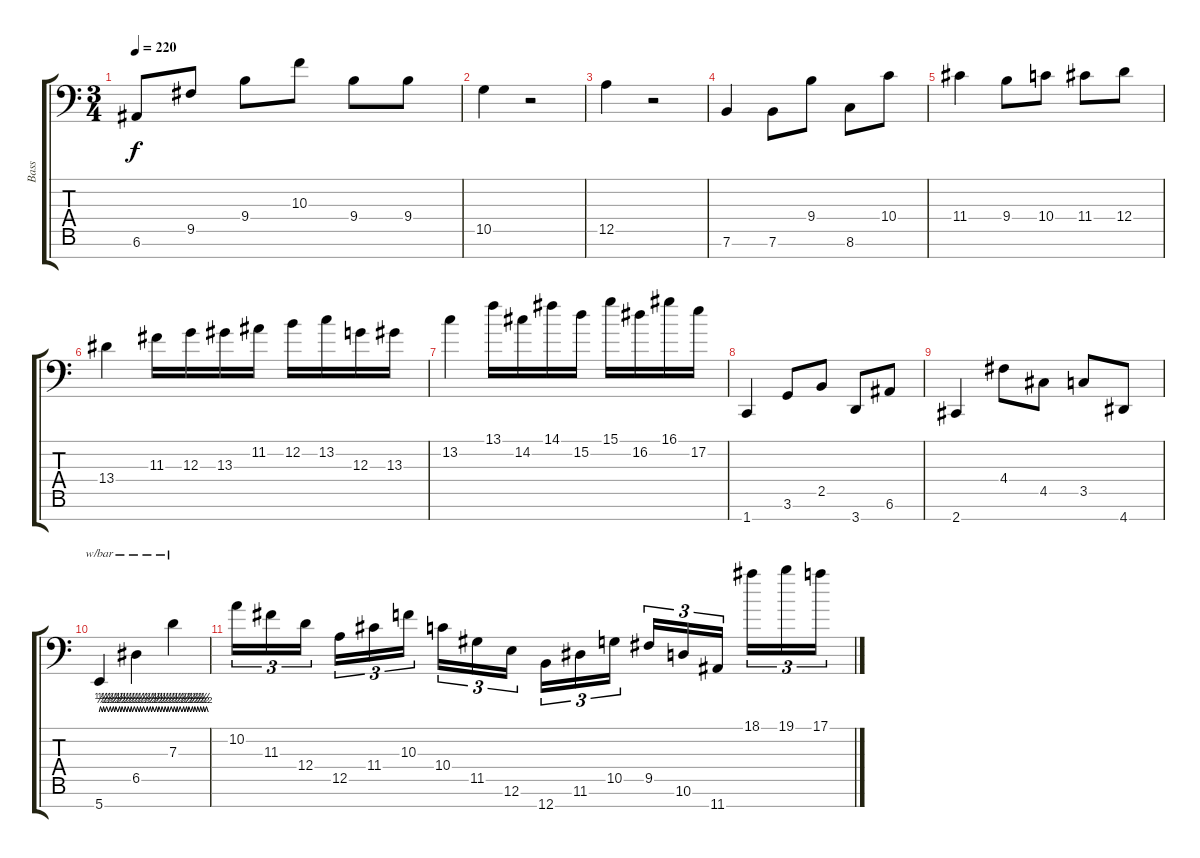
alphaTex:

\track ("Bass" "Bass") {instrument slapbass1}
\staff {score tabs}
\tuning (E3 B2 G2 D2 A1 E1 B0) {hide}
\ts (3 4)
\tempo 220
\clef f4
\ks c
6.6.8{dy f} 9.5.8 9.4.8 10.3.8 9.4.8 9.4.8 |
10.5.4 r.2 |
12.5.4 r.2 |
7.6.4 7.6.8 9.4.8 8.6.8 10.4.8 |
11.4.4 9.4.8 10.4.8 11.4.8 12.4.8 |
13.4.4 11.3.16 12.3.16 13.3.16 11.2.16 12.2.16 13.2.16 12.3.16 13.3.16 |
13.2.4 13.1.16 14.2.16 14.1.16 15.2.16 15.1.16 16.2.16 16.1.16 17.2.16 |
1.7.4 3.6.8 2.5.8 3.7.8 6.6.8 |
2.7.4 4.4.8 4.5.8 3.5.8 4.7.8 |
5.7.4{tbe (custom default 0 0 2 2 5 0 7 2 9 0 12 2 15 0 18 2 20 0 23 2 25 0 27 2 30 0 33 2 35 0 37 2 40 0 42 2 45 0 47 2 50 0 52 2 54 0 57 2 60 0)} 6.5.4{tbe (custom default 0 0 2 2 5 0 7 2 9 0 12 2 15 0 18 2 20 0 23 2 25 0 27 2 30 0 33 2 35 0 37 2 40 0 42 2 45 0 47 2 50 0 52 2 54 0 57 2 60 0)} 7.3.4{tbe (custom default 0 0 2 2 5 0 7 2 9 0 12 2 15 0 18 2 20 0 23 2 25 0 27 2 30 0 33 2 35 0 37 2 40 0 42 2 45 0 47 2 50 0 52 2 54 0 57 2 60 0)} |
10.2.16{tu (3 2)} 11.3.16{tu (3 2)} 12.4.16{tu (3 2) beam splitsecondary} 12.5.16{tu (3 2)} 11.4.16{tu (3 2)} 10.3.16{tu (3 2)} 10.4.16{tu (3 2)} 11.5.16{tu (3 2)} 12.6.16{tu (3 2) beam splitsecondary} 12.7.16{tu (3 2)} 11.6.16{tu (3 2)} 10.5.16{tu (3 2)} 9.5.16{tu (3 2)} 10.6.16{tu (3 2)} 11.7.16{tu (3 2) beam splitsecondary} 18.1.16{tu (3 2)} 19.1.16{tu (3 2)} 17.1.16{tu (3 2)}
